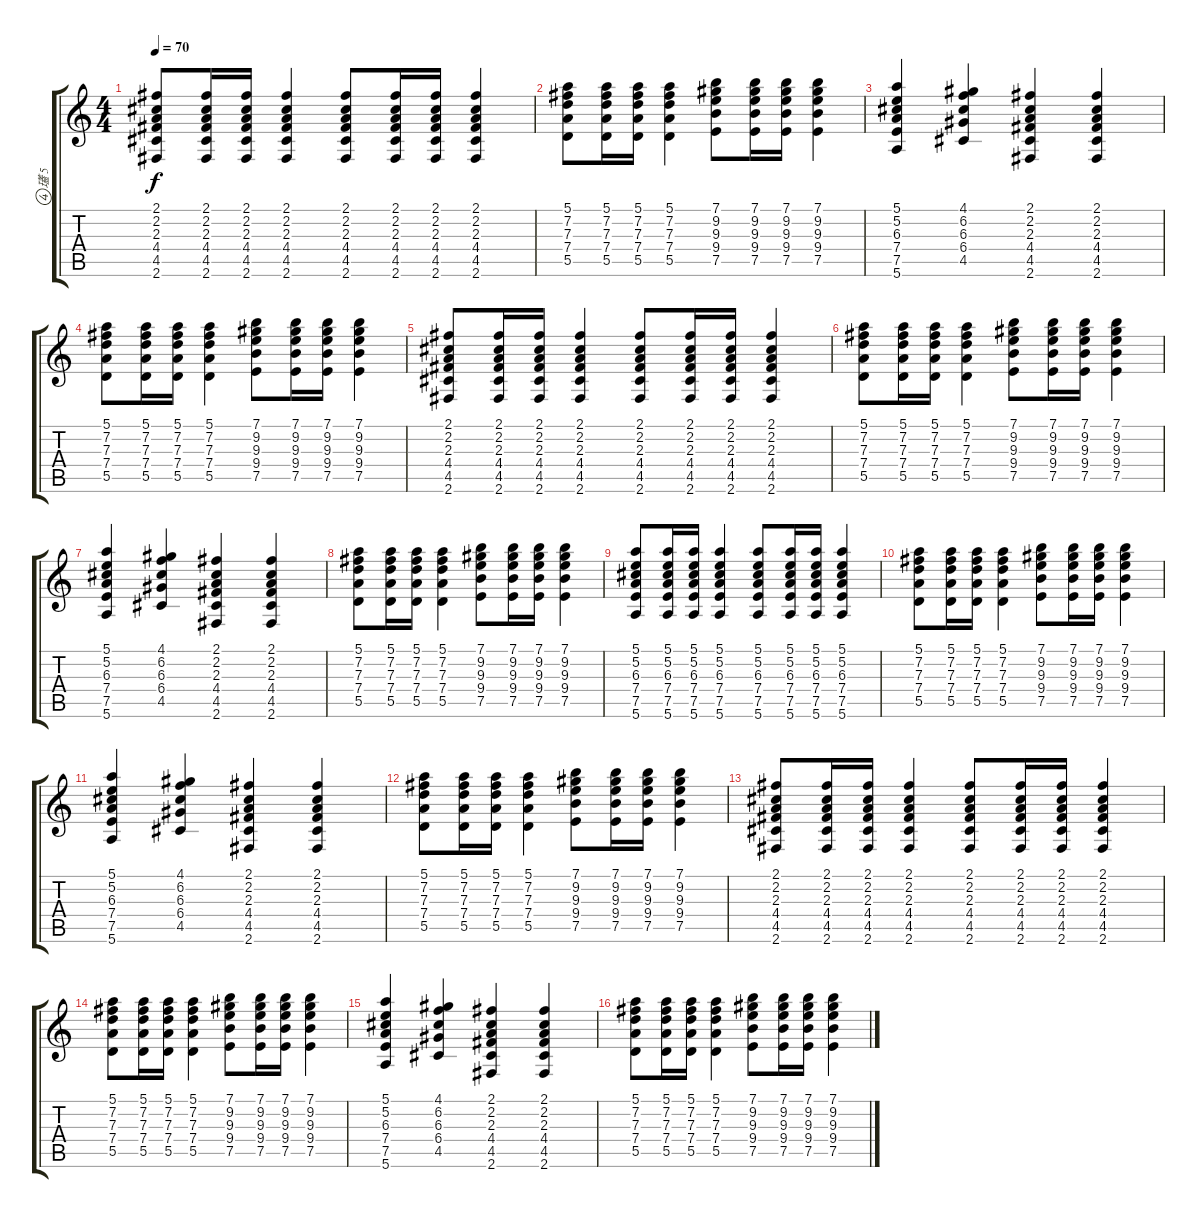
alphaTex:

\track ("瓂 5" "瓂 5") {instrument acousticguitarsteel}
\staff {score tabs}
\tuning (E4 B3 G3 D3 A2 E2) {hide}
\ts (4 4)
\tempo 70
\clef g2
\ks c
(2.1 2.2 2.3 4.4 4.5 2.6).8{dy f} (2.1 2.2 2.3 4.4 4.5 2.6).16 (2.1 2.2 2.3 4.4 4.5 2.6).16 (2.1 2.2 2.3 4.4 4.5 2.6).4 (2.1 2.2 2.3 4.4 4.5 2.6).8 (2.1 2.2 2.3 4.4 4.5 2.6).16 (2.1 2.2 2.3 4.4 4.5 2.6).16 (2.1 2.2 2.3 4.4 4.5 2.6).4 |
(5.1 7.2 7.3 7.4 5.5).8 (5.1 7.2 7.3 7.4 5.5).16 (5.1 7.2 7.3 7.4 5.5).16 (5.1 7.2 7.3 7.4 5.5).4 (7.1 9.2 9.3 9.4 7.5).8 (7.1 9.2 9.3 9.4 7.5).16 (7.1 9.2 9.3 9.4 7.5).16 (7.1 9.2 9.3 9.4 7.5).4 |
(5.1 5.2 6.3 7.4 7.5 5.6).4 (4.1 6.2 6.3 6.4 4.5).4 (2.1 2.2 2.3 4.4 4.5 2.6).4 (2.1 2.2 2.3 4.4 4.5 2.6).4 |
(5.1 7.2 7.3 7.4 5.5).8 (5.1 7.2 7.3 7.4 5.5).16 (5.1 7.2 7.3 7.4 5.5).16 (5.1 7.2 7.3 7.4 5.5).4 (7.1 9.2 9.3 9.4 7.5).8 (7.1 9.2 9.3 9.4 7.5).16 (7.1 9.2 9.3 9.4 7.5).16 (7.1 9.2 9.3 9.4 7.5).4 |
(2.1 2.2 2.3 4.4 4.5 2.6).8 (2.1 2.2 2.3 4.4 4.5 2.6).16 (2.1 2.2 2.3 4.4 4.5 2.6).16 (2.1 2.2 2.3 4.4 4.5 2.6).4 (2.1 2.2 2.3 4.4 4.5 2.6).8 (2.1 2.2 2.3 4.4 4.5 2.6).16 (2.1 2.2 2.3 4.4 4.5 2.6).16 (2.1 2.2 2.3 4.4 4.5 2.6).4 |
(5.1 7.2 7.3 7.4 5.5).8 (5.1 7.2 7.3 7.4 5.5).16 (5.1 7.2 7.3 7.4 5.5).16 (5.1 7.2 7.3 7.4 5.5).4 (7.1 9.2 9.3 9.4 7.5).8 (7.1 9.2 9.3 9.4 7.5).16 (7.1 9.2 9.3 9.4 7.5).16 (7.1 9.2 9.3 9.4 7.5).4 |
(5.1 5.2 6.3 7.4 7.5 5.6).4 (4.1 6.2 6.3 6.4 4.5).4 (2.1 2.2 2.3 4.4 4.5 2.6).4 (2.1 2.2 2.3 4.4 4.5 2.6).4 |
(5.1 7.2 7.3 7.4 5.5).8 (5.1 7.2 7.3 7.4 5.5).16 (5.1 7.2 7.3 7.4 5.5).16 (5.1 7.2 7.3 7.4 5.5).4 (7.1 9.2 9.3 9.4 7.5).8 (7.1 9.2 9.3 9.4 7.5).16 (7.1 9.2 9.3 9.4 7.5).16 (7.1 9.2 9.3 9.4 7.5).4 |
(5.1 5.2 6.3 7.4 7.5 5.6).8 (5.1 5.2 6.3 7.4 7.5 5.6).16 (5.1 5.2 6.3 7.4 7.5 5.6).16 (5.1 5.2 6.3 7.4 7.5 5.6).4 (5.1 5.2 6.3 7.4 7.5 5.6).8 (5.1 5.2 6.3 7.4 7.5 5.6).16 (5.1 5.2 6.3 7.4 7.5 5.6).16 (5.1 5.2 6.3 7.4 7.5 5.6).4 |
(5.1 7.2 7.3 7.4 5.5).8 (5.1 7.2 7.3 7.4 5.5).16 (5.1 7.2 7.3 7.4 5.5).16 (5.1 7.2 7.3 7.4 5.5).4 (7.1 9.2 9.3 9.4 7.5).8 (7.1 9.2 9.3 9.4 7.5).16 (7.1 9.2 9.3 9.4 7.5).16 (7.1 9.2 9.3 9.4 7.5).4 |
(5.1 5.2 6.3 7.4 7.5 5.6).4 (4.1 6.2 6.3 6.4 4.5).4 (2.1 2.2 2.3 4.4 4.5 2.6).4 (2.1 2.2 2.3 4.4 4.5 2.6).4 |
(5.1 7.2 7.3 7.4 5.5).8 (5.1 7.2 7.3 7.4 5.5).16 (5.1 7.2 7.3 7.4 5.5).16 (5.1 7.2 7.3 7.4 5.5).4 (7.1 9.2 9.3 9.4 7.5).8 (7.1 9.2 9.3 9.4 7.5).16 (7.1 9.2 9.3 9.4 7.5).16 (7.1 9.2 9.3 9.4 7.5).4 |
(2.1 2.2 2.3 4.4 4.5 2.6).8 (2.1 2.2 2.3 4.4 4.5 2.6).16 (2.1 2.2 2.3 4.4 4.5 2.6).16 (2.1 2.2 2.3 4.4 4.5 2.6).4 (2.1 2.2 2.3 4.4 4.5 2.6).8 (2.1 2.2 2.3 4.4 4.5 2.6).16 (2.1 2.2 2.3 4.4 4.5 2.6).16 (2.1 2.2 2.3 4.4 4.5 2.6).4 |
(5.1 7.2 7.3 7.4 5.5).8{volume 0} (5.1 7.2 7.3 7.4 5.5).16 (5.1 7.2 7.3 7.4 5.5).16 (5.1 7.2 7.3 7.4 5.5).4 (7.1 9.2 9.3 9.4 7.5).8 (7.1 9.2 9.3 9.4 7.5).16 (7.1 9.2 9.3 9.4 7.5).16 (7.1 9.2 9.3 9.4 7.5).4 |
(5.1 5.2 6.3 7.4 7.5 5.6).4 (4.1 6.2 6.3 6.4 4.5).4 (2.1 2.2 2.3 4.4 4.5 2.6).4 (2.1 2.2 2.3 4.4 4.5 2.6).4 |
(5.1 7.2 7.3 7.4 5.5).8 (5.1 7.2 7.3 7.4 5.5).16 (5.1 7.2 7.3 7.4 5.5).16 (5.1 7.2 7.3 7.4 5.5).4 (7.1 9.2 9.3 9.4 7.5).8 (7.1 9.2 9.3 9.4 7.5).16 (7.1 9.2 9.3 9.4 7.5).16 (7.1 9.2 9.3 9.4 7.5).4
